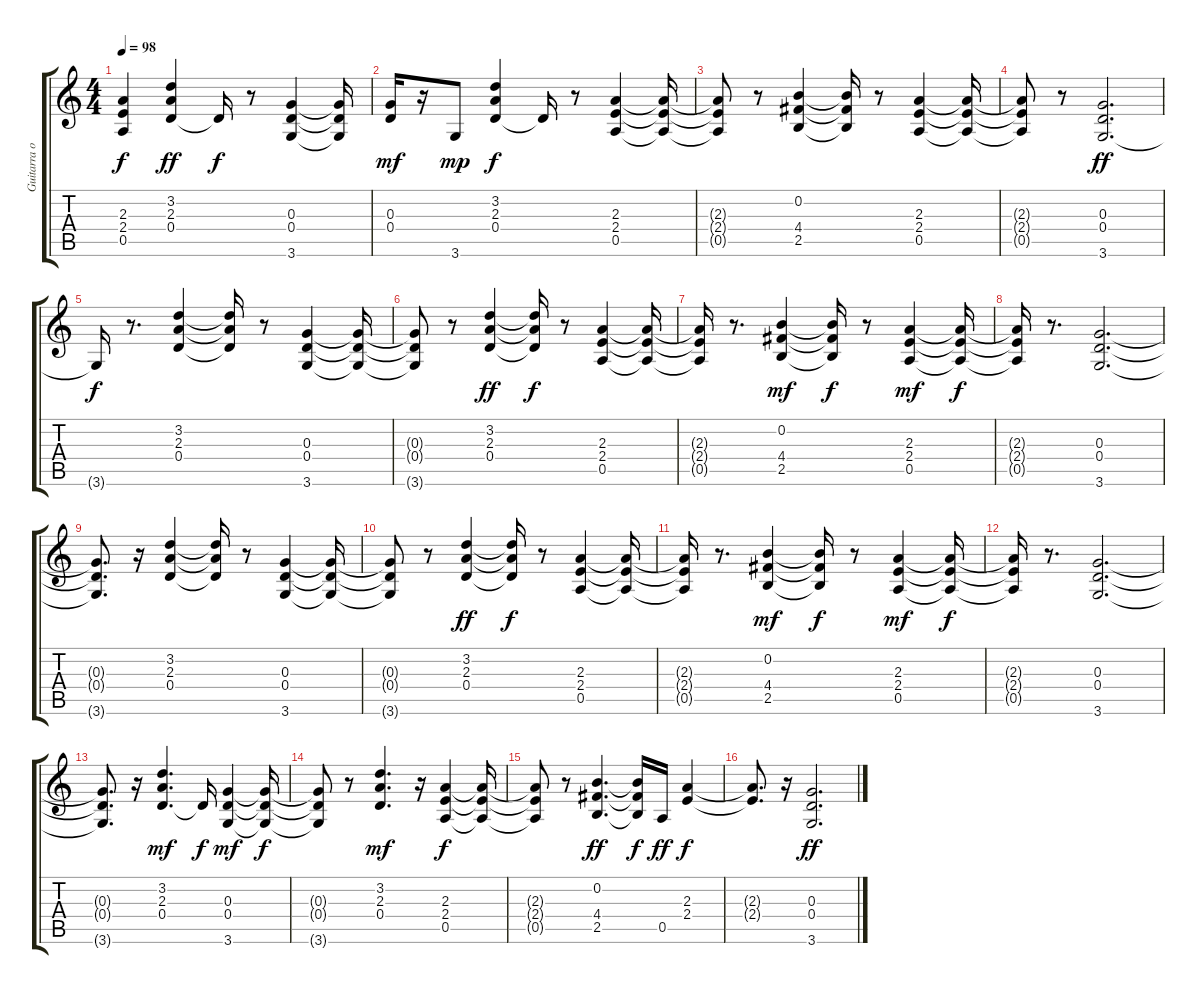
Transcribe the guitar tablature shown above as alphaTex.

\track ("Guitarra overdrive" "Guitarra o") {instrument overdrivenguitar}
\staff {score tabs}
\tuning (E4 B3 G3 D3 A2 E2) {hide}
\ts (4 4)
\tempo 98
\clef g2
\ks c
(2.3{t} 2.4{t} 0.5{t}).4{dy f} (3.2 2.3 0.4).4{dy ff} 0.4{t}.16{dy f} r.8 (0.3 0.4 3.6).4 (0.3{t} 0.4{t} 3.6{t}).16 |
(0.3 0.4).16{dy mf} r.16 3.6.8{dy mp} (3.2 2.3 0.4).4{dy f} 0.4{t}.16 r.8 (2.3 2.4 0.5).4 (2.3{t} 2.4{t} 0.5{t}).16 |
(2.3{t} 2.4{t} 0.5{t}).8 r.8 (0.2 4.4 2.5).4 (0.2{t} 4.4{t} 2.5{t}).16 r.8 (2.3 2.4 0.5).4 (2.3{t} 2.4{t} 0.5{t}).16 |
(2.3{t} 2.4{t} 0.5{t}).8 r.8 (0.3 0.4 3.6).2{d dy ff} |
3.6{t}.16{dy f} r.8{d} (3.2 2.3 0.4).4 (3.2{t} 2.3{t} 0.4{t}).16 r.8 (0.3 0.4 3.6).4 (0.3{t} 0.4{t} 3.6{t}).16 |
(0.3{t} 0.4{t} 3.6{t}).8 r.8 (3.2 2.3 0.4).4{dy ff} (3.2{t} 2.3{t} 0.4{t}).16{dy f} r.8 (2.3 2.4 0.5).4 (2.3{t} 2.4{t} 0.5{t}).16 |
(2.3{t} 2.4{t} 0.5{t}).16 r.8{d} (0.2 4.4 2.5).4{dy mf} (0.2{t} 4.4{t} 2.5{t}).16{dy f} r.8 (2.3 2.4 0.5).4{dy mf} (2.3{t} 2.4{t} 0.5{t}).16{dy f} |
(2.3{t} 2.4{t} 0.5{t}).16 r.8{d} (0.3 0.4 3.6).2{d} |
(0.3{t} 0.4{t} 3.6{t}).8{d} r.16 (3.2 2.3 0.4).4 (3.2{t} 2.3{t} 0.4{t}).16 r.8 (0.3 0.4 3.6).4 (0.3{t} 0.4{t} 3.6{t}).16 |
(0.3{t} 0.4{t} 3.6{t}).8 r.8 (3.2 2.3 0.4).4{dy ff} (3.2{t} 2.3{t} 0.4{t}).16{dy f} r.8 (2.3 2.4 0.5).4 (2.3{t} 2.4{t} 0.5{t}).16 |
(2.3{t} 2.4{t} 0.5{t}).16 r.8{d} (0.2 4.4 2.5).4{dy mf} (0.2{t} 4.4{t} 2.5{t}).16{dy f} r.8 (2.3 2.4 0.5).4{dy mf} (2.3{t} 2.4{t} 0.5{t}).16{dy f} |
(2.3{t} 2.4{t} 0.5{t}).16 r.8{d} (0.3 0.4 3.6).2{d} |
(0.3{t} 0.4{t} 3.6{t}).8{d} r.16 (3.2 2.3 0.4).4{d dy mf} 0.4{t}.16{dy f} (0.3 0.4 3.6).4{dy mf} (0.3{t} 0.4{t} 3.6{t}).16{dy f} |
(0.3{t} 0.4{t} 3.6{t}).8 r.8 (3.2 2.3 0.4).4{d dy mf} r.16 (2.3 2.4 0.5).4{dy f} (2.3{t} 2.4{t} 0.5{t}).16 |
(2.3{t} 2.4{t} 0.5{t}).8 r.8 (0.2 4.4 2.5).4{d dy ff} (0.2{t} 4.4{t} 2.5{t}).16{dy f} 0.5.16{dy ff} (2.3 2.4).4{dy f} |
(2.3{t} 2.4{t}).8{d} r.16 (0.3 0.4 3.6).2{d dy ff}
